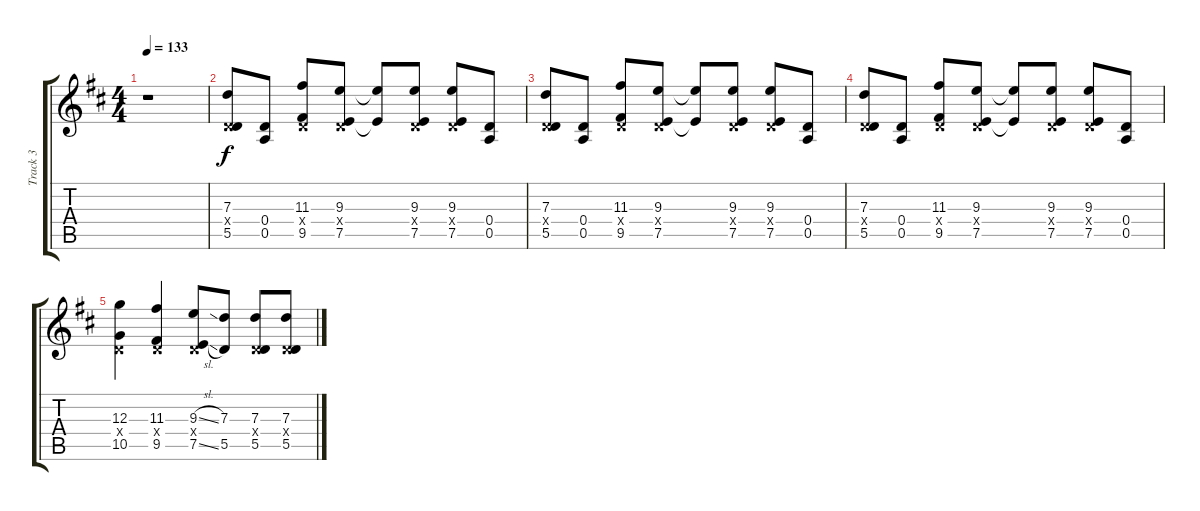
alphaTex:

\track ("Track 3" "Track 3") {instrument distortionguitar}
\staff {score tabs}
\tuning (E4 B3 G3 D3 A2 D2) {hide}
\ts (4 4)
\tempo 133
\clef g2
\ks d
r.1{dy f} |
(7.3 0.4{x} 5.5).8{instrument distortionguitar} (0.4 0.5).8 (11.3 0.4{x} 9.5).8 (9.3 0.4{x} 7.5).8 (9.3{t} 7.5{t}).8 (9.3 0.4{x} 7.5).8 (9.3 0.4{x} 7.5).8 (0.4 0.5).8 |
(7.3 0.4{x} 5.5).8 (0.4 0.5).8 (11.3 0.4{x} 9.5).8 (9.3 0.4{x} 7.5).8 (9.3{t} 7.5{t}).8 (9.3 0.4{x} 7.5).8 (9.3 0.4{x} 7.5).8 (0.4 0.5).8 |
(7.3 0.4{x} 5.5).8 (0.4 0.5).8 (11.3 0.4{x} 9.5).8 (9.3 0.4{x} 7.5).8 (9.3{t} 7.5{t}).8 (9.3 0.4{x} 7.5).8 (9.3 0.4{x} 7.5).8 (0.4 0.5).8 |
(12.3 0.4{x} 10.5).4 (11.3 0.4{x} 9.5).4 (9.3{sl} 0.4{x} 7.5{sl}).8 (7.3 5.5).8 (7.3 0.4{x} 5.5).8 (7.3 0.4{x} 5.5).8
